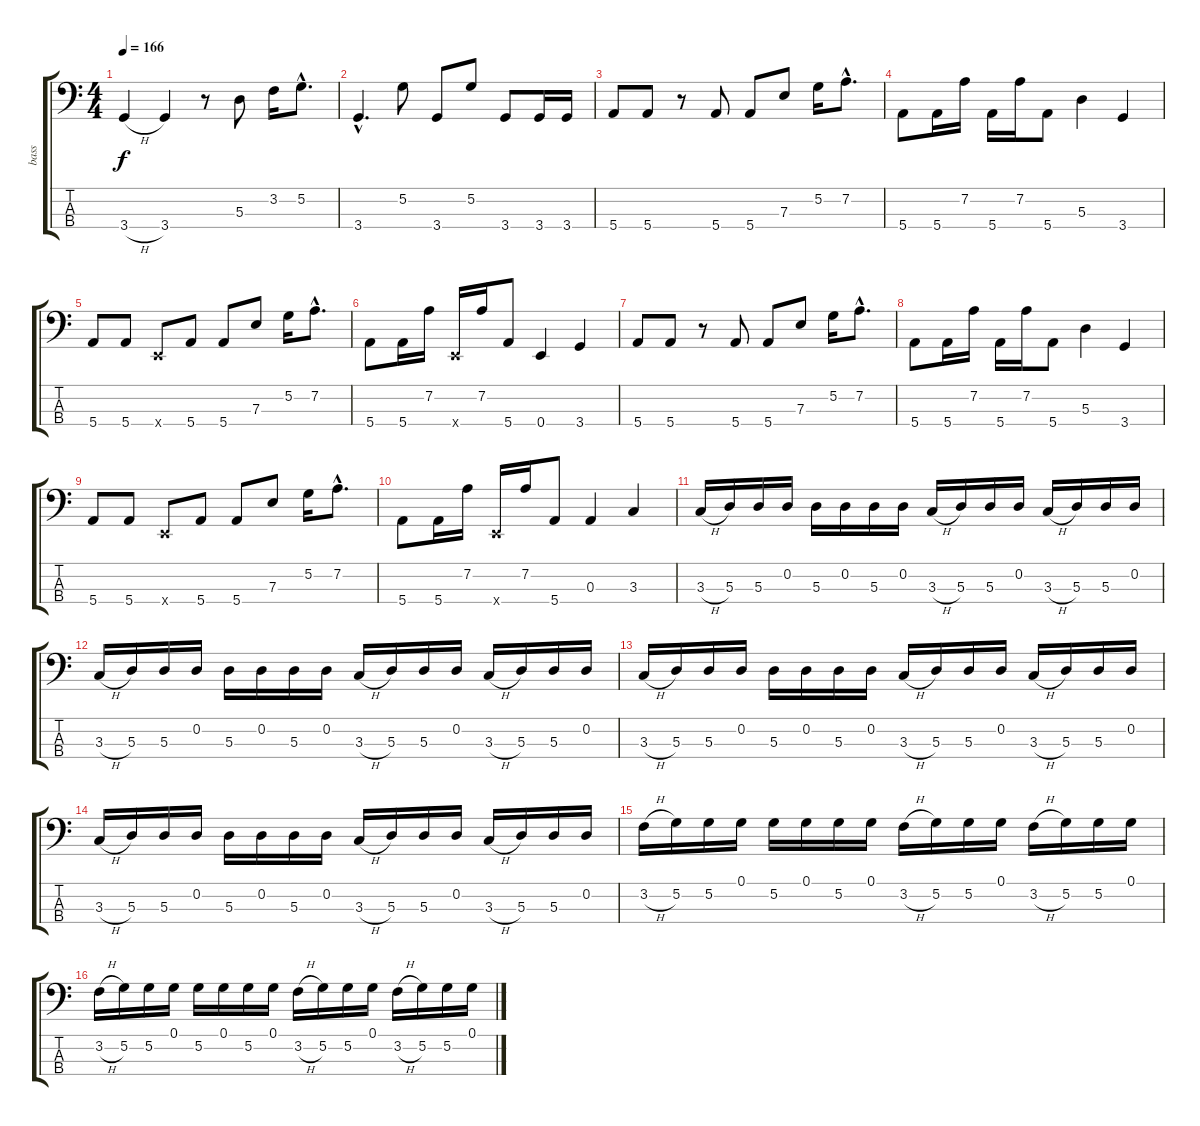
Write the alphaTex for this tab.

\track ("bass" "bass") {instrument slapbass2}
\staff {score tabs}
\tuning (G2 D2 A1 E1) {hide}
\ts (4 4)
\tempo 166
\clef f4
\ks c
3.4{h}.4{dy f} 3.4.4 r.8 5.3.8 3.2.16 5.2{hac}.8{d} |
3.4{hac}.4{d} 5.2.8 3.4.8 5.2.8 3.4.8 3.4.16 3.4.16 |
5.4.8 5.4.8 r.8 5.4.8 5.4.8 7.3.8 5.2.16 7.2{hac}.8{d} |
5.4.8 5.4.16 7.2.16 5.4.16 7.2.16 5.4.8 5.3.4 3.4.4 |
5.4.8 5.4.8 0.4{x}.8 5.4.8 5.4.8 7.3.8 5.2.16 7.2{hac}.8{d} |
5.4.8 5.4.16 7.2.16 0.4{x}.16 7.2.16 5.4.8 0.4.4 3.4.4 |
5.4.8 5.4.8 r.8 5.4.8 5.4.8 7.3.8 5.2.16 7.2{hac}.8{d} |
5.4.8 5.4.16 7.2.16 5.4.16 7.2.16 5.4.8 5.3.4 3.4.4 |
5.4.8 5.4.8 0.4{x}.8 5.4.8 5.4.8 7.3.8 5.2.16 7.2{hac}.8{d} |
5.4.8 5.4.16 7.2.16 0.4{x}.16 7.2.16 5.4.8 0.3.4 3.3.4 |
3.3{h}.16 5.3.16 5.3.16 0.2.16 5.3.16 0.2.16 5.3.16 0.2.16 3.3{h}.16 5.3.16 5.3.16 0.2.16 3.3{h}.16 5.3.16 5.3.16 0.2.16 |
3.3{h}.16 5.3.16 5.3.16 0.2.16 5.3.16 0.2.16 5.3.16 0.2.16 3.3{h}.16 5.3.16 5.3.16 0.2.16 3.3{h}.16 5.3.16 5.3.16 0.2.16 |
3.3{h}.16 5.3.16 5.3.16 0.2.16 5.3.16 0.2.16 5.3.16 0.2.16 3.3{h}.16 5.3.16 5.3.16 0.2.16 3.3{h}.16 5.3.16 5.3.16 0.2.16 |
3.3{h}.16 5.3.16 5.3.16 0.2.16 5.3.16 0.2.16 5.3.16 0.2.16 3.3{h}.16 5.3.16 5.3.16 0.2.16 3.3{h}.16 5.3.16 5.3.16 0.2.16 |
3.2{h}.16 5.2.16 5.2.16 0.1.16 5.2.16 0.1.16 5.2.16 0.1.16 3.2{h}.16 5.2.16 5.2.16 0.1.16 3.2{h}.16 5.2.16 5.2.16 0.1.16 |
3.2{h}.16 5.2.16 5.2.16 0.1.16 5.2.16 0.1.16 5.2.16 0.1.16 3.2{h}.16 5.2.16 5.2.16 0.1.16 3.2{h}.16 5.2.16 5.2.16 0.1.16
